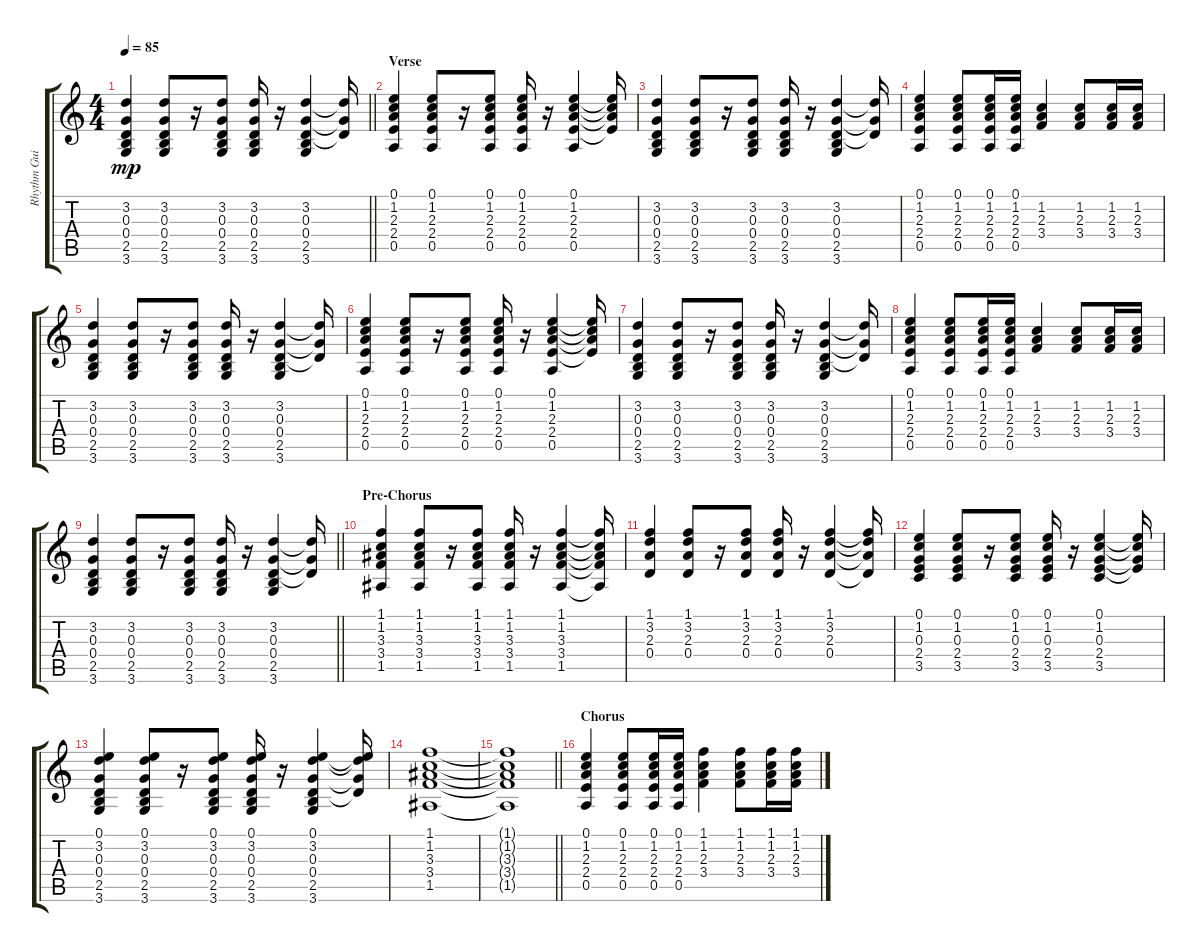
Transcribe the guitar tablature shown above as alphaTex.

\track ("Rhythm Guitar" "Rhythm Gui") {instrument acousticguitarsteel}
\staff {score tabs}
\tuning (E4 B3 G3 D3 A2 E2) {hide}
\ts (4 4)
\tempo 85
\clef g2
\barLineRight lightlight
\ks c
(3.2 0.3 0.4 2.5 3.6).4{dy mp} (3.2 0.3 0.4 2.5 3.6).8 r.16 (3.2 0.3 0.4 2.5 3.6).8 (3.2 0.3 0.4 2.5 3.6).16 r.16 (3.2 0.3 0.4 2.5 3.6).4 (3.2{t} 0.3{t} 0.4{t}).16 |
\section ("" "Verse")
(0.1 1.2 2.3 2.4 0.5).4 (0.1 1.2 2.3 2.4 0.5).8 r.16 (0.1 1.2 2.3 2.4 0.5).8 (0.1 1.2 2.3 2.4 0.5).16 r.16 (0.1 1.2 2.3 2.4 0.5).4 (0.1{t} 1.2{t} 2.3{t} 2.4{t}).16 |
(3.2 0.3 0.4 2.5 3.6).4 (3.2 0.3 0.4 2.5 3.6).8 r.16 (3.2 0.3 0.4 2.5 3.6).8 (3.2 0.3 0.4 2.5 3.6).16 r.16 (3.2 0.3 0.4 2.5 3.6).4 (3.2{t} 0.3{t} 0.4{t}).16 |
(0.1 1.2 2.3 2.4 0.5).4 (0.1 1.2 2.3 2.4 0.5).8 (0.1 1.2 2.3 2.4 0.5).16 (0.1 1.2 2.3 2.4 0.5).16 (1.2 2.3 3.4).4 (1.2 2.3 3.4).8 (1.2 2.3 3.4).16 (1.2 2.3 3.4).16 |
(3.2 0.3 0.4 2.5 3.6).4 (3.2 0.3 0.4 2.5 3.6).8 r.16 (3.2 0.3 0.4 2.5 3.6).8 (3.2 0.3 0.4 2.5 3.6).16 r.16 (3.2 0.3 0.4 2.5 3.6).4 (3.2{t} 0.3{t} 0.4{t}).16 |
(0.1 1.2 2.3 2.4 0.5).4 (0.1 1.2 2.3 2.4 0.5).8 r.16 (0.1 1.2 2.3 2.4 0.5).8 (0.1 1.2 2.3 2.4 0.5).16 r.16 (0.1 1.2 2.3 2.4 0.5).4 (0.1{t} 1.2{t} 2.3{t} 2.4{t}).16 |
(3.2 0.3 0.4 2.5 3.6).4 (3.2 0.3 0.4 2.5 3.6).8 r.16 (3.2 0.3 0.4 2.5 3.6).8 (3.2 0.3 0.4 2.5 3.6).16 r.16 (3.2 0.3 0.4 2.5 3.6).4 (3.2{t} 0.3{t} 0.4{t}).16 |
(0.1 1.2 2.3 2.4 0.5).4 (0.1 1.2 2.3 2.4 0.5).8 (0.1 1.2 2.3 2.4 0.5).16 (0.1 1.2 2.3 2.4 0.5).16 (1.2 2.3 3.4).4 (1.2 2.3 3.4).8 (1.2 2.3 3.4).16 (1.2 2.3 3.4).16 |
\barLineRight lightlight
(3.2 0.3 0.4 2.5 3.6).4 (3.2 0.3 0.4 2.5 3.6).8 r.16 (3.2 0.3 0.4 2.5 3.6).8 (3.2 0.3 0.4 2.5 3.6).16 r.16 (3.2 0.3 0.4 2.5 3.6).4 (3.2{t} 0.3{t} 0.4{t}).16 |
\section ("" "Pre-Chorus")
(1.1 1.2 3.3 3.4 1.5).4 (1.1 1.2 3.3 3.4 1.5).8 r.16 (1.1 1.2 3.3 3.4 1.5).8 (1.1 1.2 3.3 3.4 1.5).16 r.16 (1.1 1.2 3.3 3.4 1.5).4 (1.1{t} 1.2{t} 3.3{t} 3.4{t} 1.5{t}).16 |
(1.1 3.2 2.3 0.4).4 (1.1 3.2 2.3 0.4).8 r.16 (1.1 3.2 2.3 0.4).8 (1.1 3.2 2.3 0.4).16 r.16 (1.1 3.2 2.3 0.4).4 (1.1{t} 3.2{t} 2.3{t} 0.4{t}).16 |
(0.1 1.2 0.3 2.4 3.5).4 (0.1 1.2 0.3 2.4 3.5).8 r.16 (0.1 1.2 0.3 2.4 3.5).8 (0.1 1.2 0.3 2.4 3.5).16 r.16 (0.1 1.2 0.3 2.4 3.5).4 (0.1{t} 1.2{t} 0.3{t} 2.4{t}).16 |
(0.1 3.2 0.3 0.4 2.5 3.6).4 (0.1 3.2 0.3 0.4 2.5 3.6).8 r.16 (0.1 3.2 0.3 0.4 2.5 3.6).8 (0.1 3.2 0.3 0.4 2.5 3.6).16 r.16 (0.1 3.2 0.3 0.4 2.5 3.6).4 (0.1{t} 3.2{t} 0.3{t} 0.4{t}).16 |
(1.1 1.2 3.3 3.4 1.5).1 |
\barLineRight lightlight
(1.1{t} 1.2{t} 3.3{t} 3.4{t} 1.5{t}).1 |
\section ("" "Chorus")
(0.1 1.2 2.3 2.4 0.5).4 (0.1 1.2 2.3 2.4 0.5).8 (0.1 1.2 2.3 2.4 0.5).16 (0.1 1.2 2.3 2.4 0.5).16 (1.1 1.2 2.3 3.4).4 (1.1 1.2 2.3 3.4).8 (1.1 1.2 2.3 3.4).16 (1.1 1.2 2.3 3.4).16
